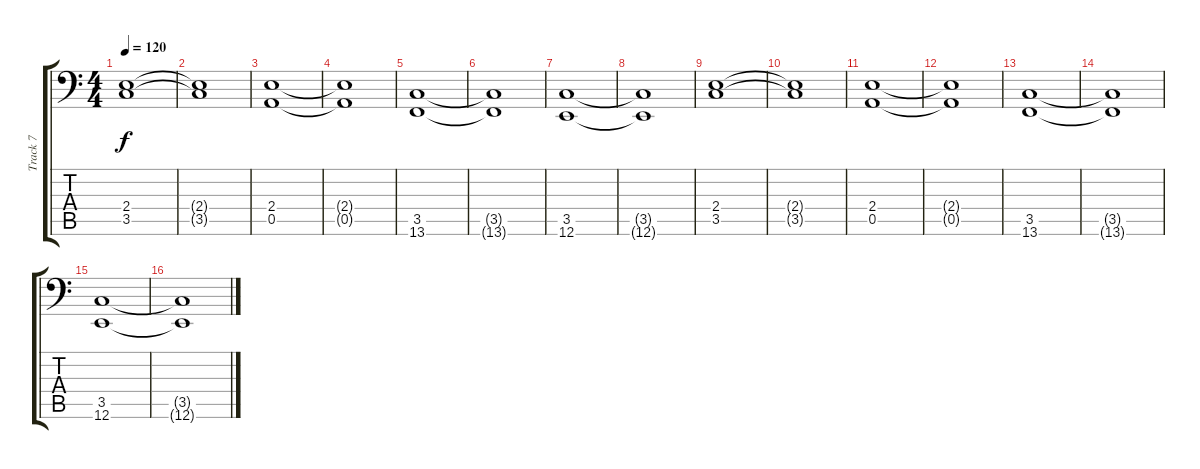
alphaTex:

\track ("Track 7" "Track 7") {instrument synthstrings1}
\staff {score tabs}
\tuning (E4 B3 G3 D3 A2 E1) {hide}
\ts (4 4)
\tempo 120
\clef f4
\ks c
(2.4 3.5).1{dy f} |
(2.4{t} 3.5{t}).1 |
(2.4 0.5).1 |
(2.4{t} 0.5{t}).1 |
(3.5 13.6).1 |
(3.5{t} 13.6{t}).1 |
(3.5 12.6).1 |
(3.5{t} 12.6{t}).1 |
(2.4 3.5).1 |
(2.4{t} 3.5{t}).1 |
(2.4 0.5).1 |
(2.4{t} 0.5{t}).1 |
(3.5 13.6).1 |
(3.5{t} 13.6{t}).1 |
(3.5 12.6).1 |
(3.5{t} 12.6{t}).1
